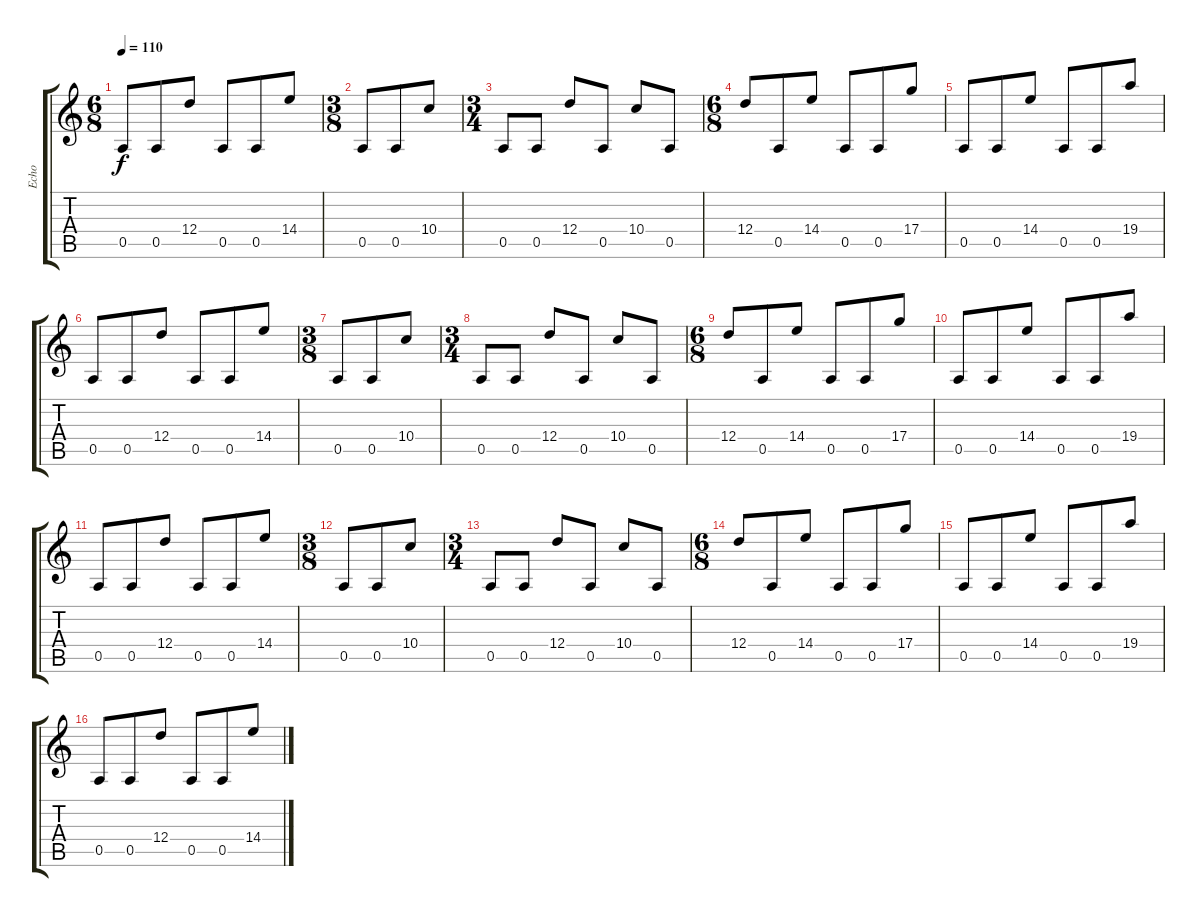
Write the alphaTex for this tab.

\track ("Echo" "Echo") {instrument distortionguitar}
\staff {score tabs}
\tuning (E4 B3 G3 D3 A2 D2) {hide}
\ts (6 8)
\tempo 110
\clef g2
\ks c
0.5.8{dy f} 0.5.8 12.4.8 0.5.8 0.5.8 14.4.8 |
\ts (3 8)
0.5.8 0.5.8 10.4.8 |
\ts (3 4)
0.5.8 0.5.8 12.4.8 0.5.8 10.4.8 0.5.8 |
\ts (6 8)
12.4.8 0.5.8 14.4.8 0.5.8 0.5.8 17.4.8 |
0.5.8 0.5.8 14.4.8 0.5.8 0.5.8 19.4.8 |
0.5.8 0.5.8 12.4.8 0.5.8 0.5.8 14.4.8 |
\ts (3 8)
0.5.8 0.5.8 10.4.8 |
\ts (3 4)
0.5.8 0.5.8 12.4.8 0.5.8 10.4.8 0.5.8 |
\ts (6 8)
12.4.8 0.5.8 14.4.8 0.5.8 0.5.8 17.4.8 |
0.5.8 0.5.8 14.4.8 0.5.8 0.5.8 19.4.8 |
0.5.8 0.5.8 12.4.8 0.5.8 0.5.8 14.4.8 |
\ts (3 8)
0.5.8 0.5.8 10.4.8 |
\ts (3 4)
0.5.8 0.5.8 12.4.8 0.5.8 10.4.8 0.5.8 |
\ts (6 8)
12.4.8 0.5.8 14.4.8 0.5.8 0.5.8 17.4.8 |
0.5.8 0.5.8 14.4.8 0.5.8 0.5.8 19.4.8 |
0.5.8 0.5.8 12.4.8 0.5.8 0.5.8 14.4.8
